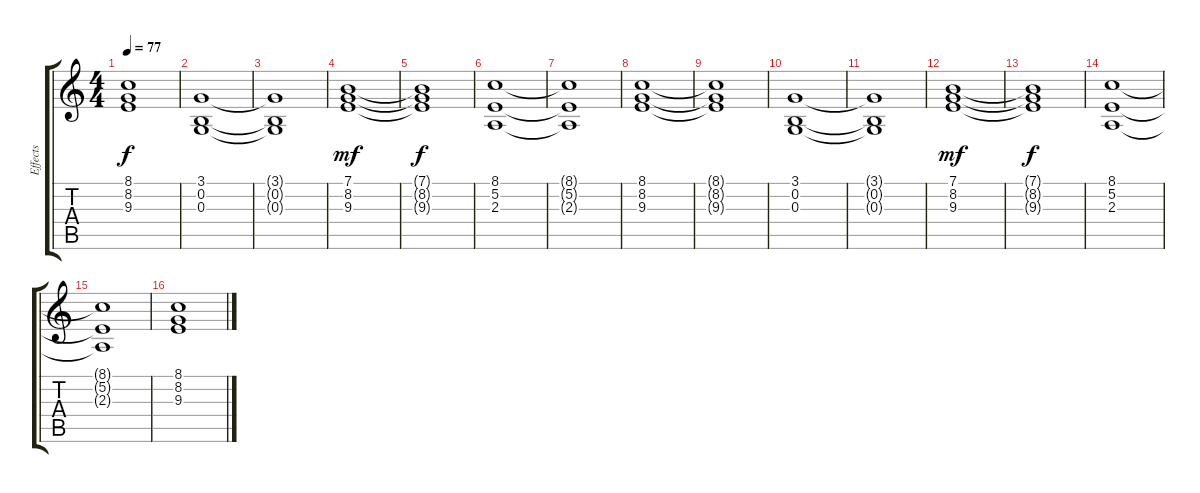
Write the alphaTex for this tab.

\track ("Effects" "Effects") {instrument reversecymbal}
\staff {score tabs}
\tuning (E4 B3 G3 D3 A2 E2) {hide}
\ts (4 4)
\tempo 77
\clef g2
\ks c
(8.1{t} 8.2{t} 9.3{t}).1{dy f} |
(3.1 0.2 0.3).1 |
(3.1{t} 0.2{t} 0.3{t}).1 |
(7.1 8.2 9.3).1{dy mf} |
(7.1{t} 8.2{t} 9.3{t}).1{dy f} |
(8.1 5.2 2.3).1 |
(8.1{t} 5.2{t} 2.3{t}).1 |
(8.1 8.2 9.3).1 |
(8.1{t} 8.2{t} 9.3{t}).1 |
(3.1 0.2 0.3).1 |
(3.1{t} 0.2{t} 0.3{t}).1 |
(7.1 8.2 9.3).1{dy mf} |
(7.1{t} 8.2{t} 9.3{t}).1{dy f} |
(8.1 5.2 2.3).1 |
(8.1{t} 5.2{t} 2.3{t}).1 |
(8.1 8.2 9.3).1
